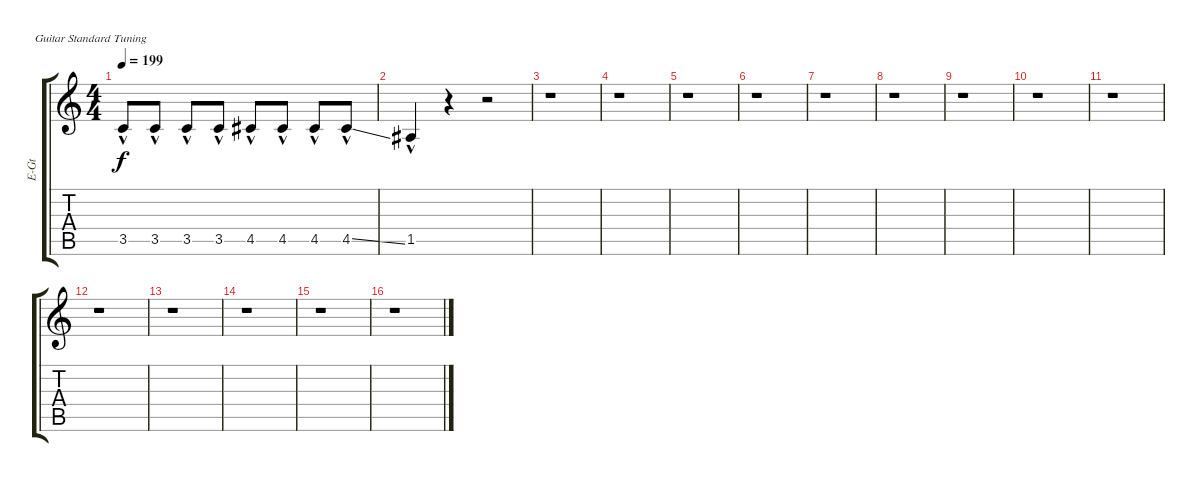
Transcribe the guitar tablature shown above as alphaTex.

\track ("Guitare 3: Distorsion" "E-Gt") {instrument overdrivenguitar}
\staff {score tabs}
\tuning (E4 B3 G3 D3 A2 E2)
\ts (4 4)
\tempo 199
\clef g2
\ks c
3.5{hac}.8{dy f} 3.5{hac}.8 3.5{hac}.8 3.5{hac}.8 4.5{hac}.8 4.5{hac}.8 4.5{hac}.8 4.5{ss hac}.8 |
1.5{hac}.4 r.4 r.2 |
r.1 |
r.1 |
r.1 |
r.1 |
r.1 |
r.1 |
r.1 |
r.1 |
r.1 |
r.1 |
r.1 |
r.1 |
r.1 |
r.1
